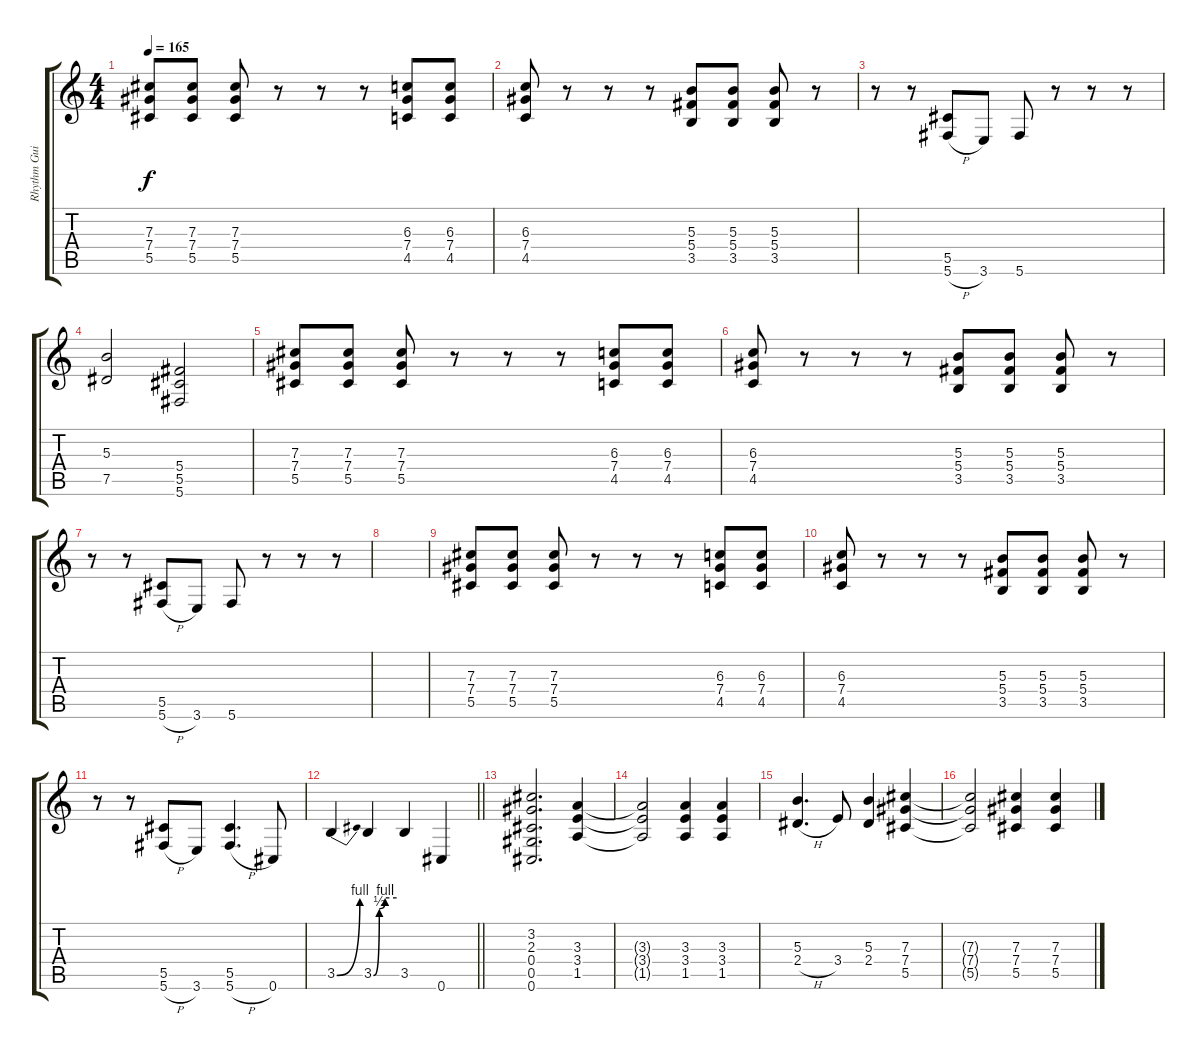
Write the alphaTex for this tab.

\track ("Rhythm Guitar" "Rhythm Gui") {instrument distortionguitar}
\staff {score tabs}
\tuning (Eb4 Bb3 Gb3 Db3 Ab2 Db2) {hide}
\ts (4 4)
\tempo 165
\clef g2
\ks c
(7.3 7.4 5.5).8{dy f} (7.3 7.4 5.5).8 (7.3 7.4 5.5).8 r.8 r.8 r.8 (6.3 7.4 4.5).8 (6.3 7.4 4.5).8 |
(6.3 7.4 4.5).8 r.8 r.8 r.8 (5.3 5.4 3.5).8 (5.3 5.4 3.5).8 (5.3 5.4 3.5).8 r.8 |
r.8 r.8 (5.5 5.6{h}).8 3.6.8 5.6.8 r.8 r.8 r.8 |
(5.3 7.5).2 (5.4 5.5 5.6).2 |
(7.3 7.4 5.5).8 (7.3 7.4 5.5).8 (7.3 7.4 5.5).8 r.8 r.8 r.8 (6.3 7.4 4.5).8 (6.3 7.4 4.5).8 |
(6.3 7.4 4.5).8 r.8 r.8 r.8 (5.3 5.4 3.5).8 (5.3 5.4 3.5).8 (5.3 5.4 3.5).8 r.8 |
r.8 r.8 (5.5 5.6{h}).8 3.6.8 5.6.8 r.8 r.8 r.8 |
|
(7.3 7.4 5.5).8 (7.3 7.4 5.5).8 (7.3 7.4 5.5).8 r.8 r.8 r.8 (6.3 7.4 4.5).8 (6.3 7.4 4.5).8 |
(6.3 7.4 4.5).8 r.8 r.8 r.8 (5.3 5.4 3.5).8 (5.3 5.4 3.5).8 (5.3 5.4 3.5).8 r.8 |
r.8 r.8 (5.5 5.6{h}).8 3.6.8 (5.5 5.6{h}).4{d} 0.6.8 |
\barLineRight lightlight
3.5{be (bend 0 0 60 4)}.4 3.5{be (custom 0 0 15 2 30 4 60 4)}.4 3.5.4 0.6.4 |
(3.2 2.3 0.4 0.5 0.6).2{d} (3.3 3.4 1.5).4 |
(3.3{t} 3.4{t} 1.5{t}).2 (3.3 3.4 1.5).4 (3.3 3.4 1.5).4 |
(5.3 2.4{h}).4{d} 3.4.8 (5.3 2.4).4 (7.3 7.4 5.5).4 |
(7.3{t} 7.4{t} 5.5{t}).2 (7.3 7.4 5.5).4 (7.3 7.4 5.5).4
